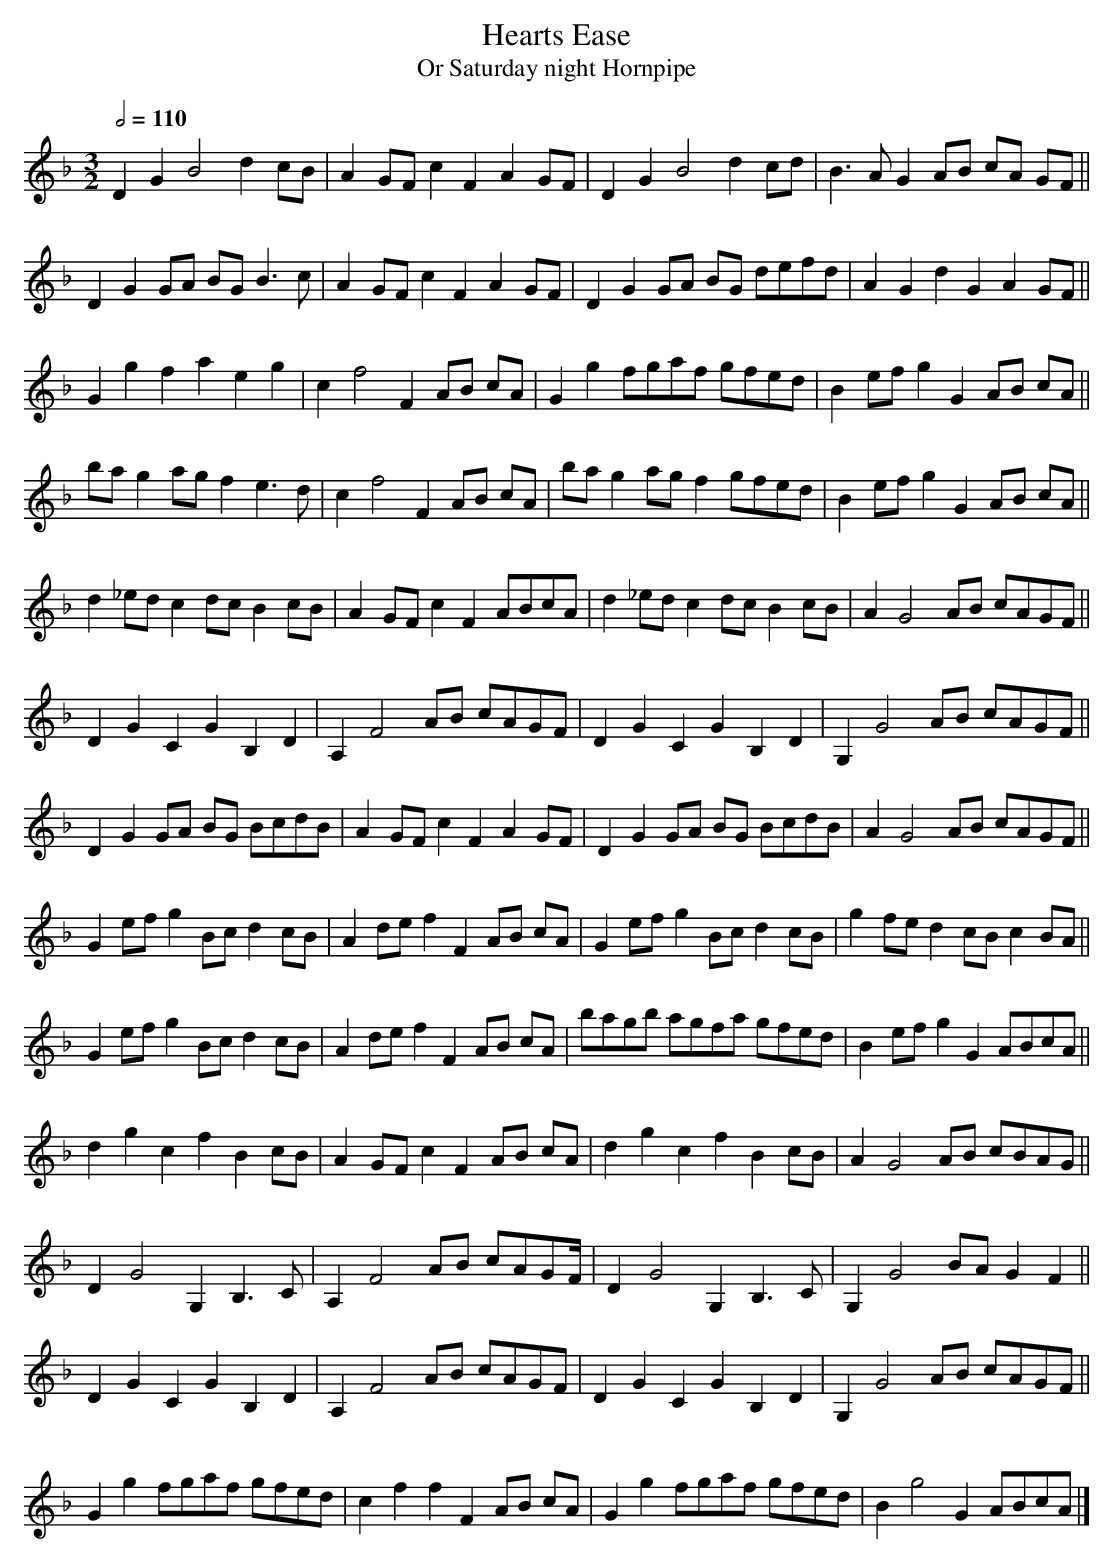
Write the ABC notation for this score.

X:1
T:Hearts Ease
Q:1/2=110
T:Saturday night Hornpipe, Or
M:3/2
L:1/4
K:F
DGB2dc/B/|AG/F/cFAG/F/|DGB2dc/d/|B>AGA/B/ c/A/ G/F/||
DGG/A/ B/G/ B>c|AG/F/cFAG/F/|DGG/A/ B/G/ d/e/f/d/|AGdGAG/F/||
Ggfaeg|cf2FA/B/ c/A/|Ggf/g/a/f/ g/f/e/d/|Be/f/gGA/B/ c/A/||
b/a/ga/g/fe>d|cf2FA/B/ c/A/|b/a/ga/g/fg/f/e/d/|Be/f/gGA/B/ c/A/||
d_e/d/cd/c/ Bc/B/|AG/F/cFA/B/c/A/|d_e/d/cd/c/ Bc/B/|AG2A/B/ c/A/G/F/||
DGCGB,D|A,F2A/B/ c/A/G/F/|DGCGB,D|G,G2A/B/ c/A/G/F/||
DGG/A/ B/G/ B/c/d/B/|AG/F/cFAG/F/|\
DGG/A/ B/G/ B/c/d/B/|AG2A/B/ c/A/G/F/||
Ge/f/gB/c/dc/B/|Ad/e/fFA/B/ c/A/|Ge/f/gB/c/dc/B/|gf/e/dc/B/cB/A/||
Ge/f/gB/c/dc/B/|Ad/e/fFA/B/ c/A/|\
b/a/g/b/ a/g/f/a/ g/f/e/d/|Be/f/gGA/B/c/A/||
dgcfBc/B/|AG/F/cFA/B/ c/A/|dgcfBc/B/|AG2A/B/ c/B/A/G/||
DG2G,B,>C|A,F2A/B/ c/A/G/F//|DG2G,B,>C|G,G2B/A/GF||
DGCGB,D|A,F2A/B/ c/A/G/F/|DGCGB,D|G,G2A/B/ c/A/G/F/||
Ggf/g/a/f/ g/f/e/d/|cffFA/B/ c/A/|\
Ggf/g/a/f/ g/f/e/d/|Bg2GA/B/c/A/|]
